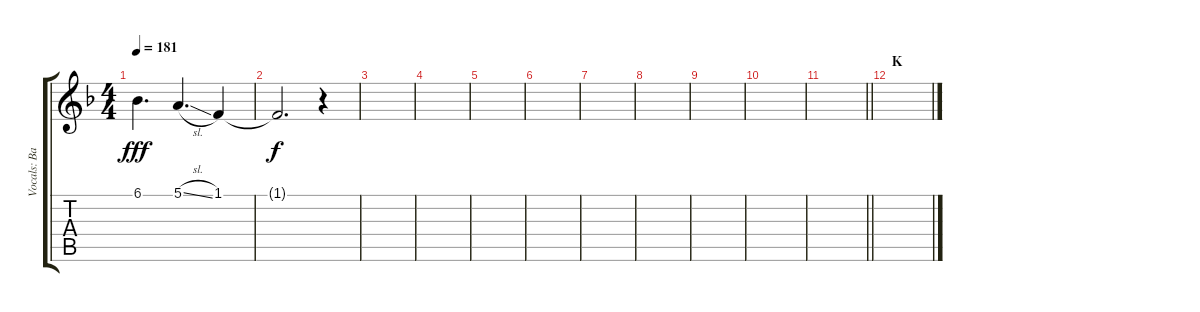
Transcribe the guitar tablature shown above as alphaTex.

\track ("Vocals: Back" "Vocals: Ba") {instrument choiraahs}
\staff {score tabs}
\tuning (E4 B3 G3 D3 A2 E2) {hide}
\ts (4 4)
\tempo 181
\clef g2
\ks f
6.1.4{d dy fff} 5.1{sl}.4{d} 1.1.4 |
1.1{t}.2{d dy f} r.4 |
|
|
|
|
|
|
|
|
\barLineRight lightlight
|
\section ("" "K")
